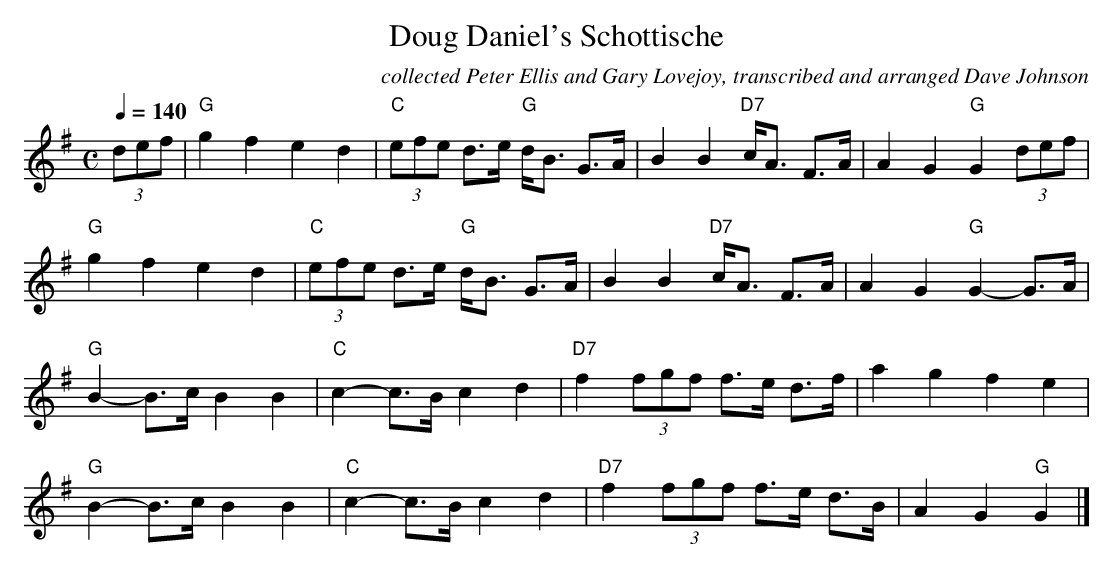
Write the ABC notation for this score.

X:1
T:Doug Daniel's Schottische
M:C
L:1/8
Q:1/4=140
C:collected Peter Ellis and Gary Lovejoy, transcribed and arranged Dave Johnson
K:G %transposed from D
(3def|"G"g2f2e2d2|"C"(3efe d>e "G"d<B G>A|B2B2"D7"c<A F>A|A2 G2 "G"G2(3def|
"G"g2f2e2d2|"C"(3efe d>e "G"d<B G>A|B2B2"D7"c<A F>A|A2 G2 "G"G2-G>A|
"G"B2-B>cB2B2|"C"c2-c>B c2d2|"D7"f2(3fgf f>e d>f|a2g2f2e2|
"G"B2-B>cB2B2|"C"c2-c>B c2d2|"D7"f2(3fgf f>e d>B|A2G2"G"G2|]
